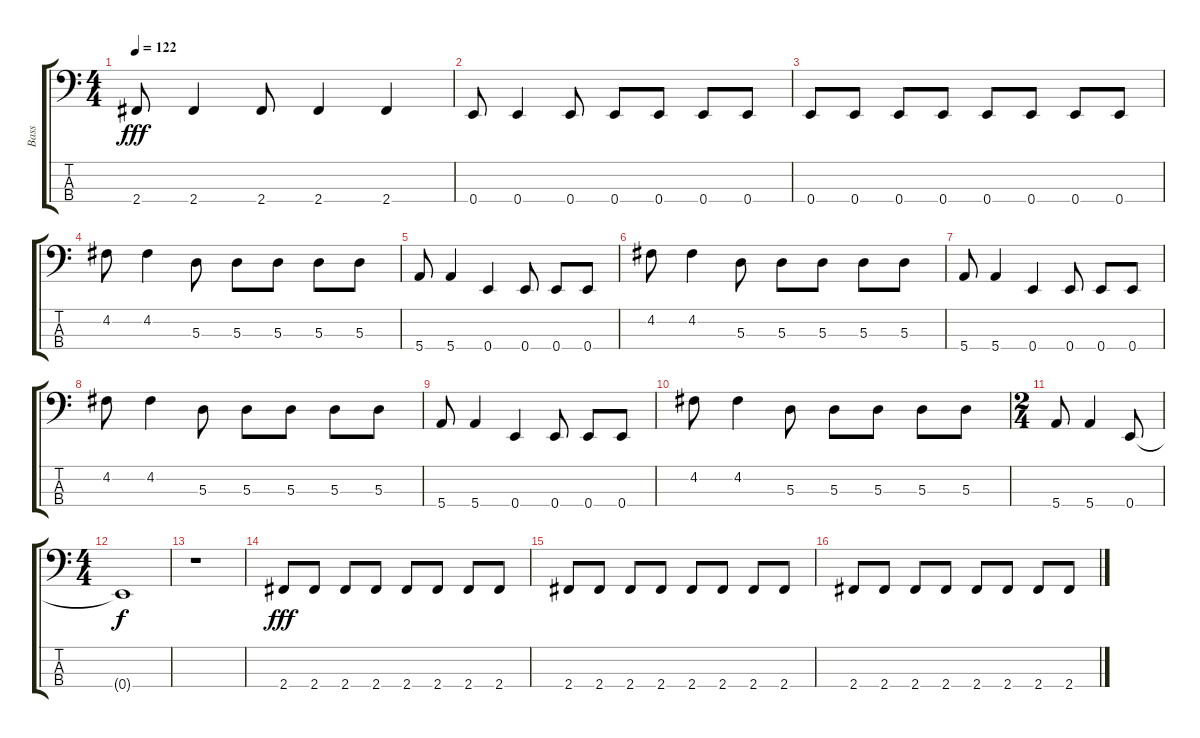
\track ("Bass" "Bass") {instrument synthbass2}
\staff {score tabs}
\tuning (G2 D2 A1 E1) {hide}
\ts (4 4)
\tempo 122
\clef f4
\ks c
2.4.8{dy fff} 2.4.4 2.4.8 2.4.4 2.4.4 |
0.4.8 0.4.4 0.4.8 0.4.8 0.4.8 0.4.8 0.4.8 |
0.4.8 0.4.8 0.4.8 0.4.8 0.4.8 0.4.8 0.4.8 0.4.8 |
4.2.8 4.2.4 5.3.8 5.3.8 5.3.8 5.3.8 5.3.8 |
5.4.8 5.4.4 0.4.4 0.4.8 0.4.8 0.4.8 |
4.2.8 4.2.4 5.3.8 5.3.8 5.3.8 5.3.8 5.3.8 |
5.4.8 5.4.4 0.4.4 0.4.8 0.4.8 0.4.8 |
4.2.8 4.2.4 5.3.8 5.3.8 5.3.8 5.3.8 5.3.8 |
5.4.8 5.4.4 0.4.4 0.4.8 0.4.8 0.4.8 |
4.2.8 4.2.4 5.3.8 5.3.8 5.3.8 5.3.8 5.3.8 |
\ts (2 4)
5.4.8 5.4.4 0.4.8 |
\ts (4 4)
0.4{t}.1{dy f} |
r.1 |
2.4.8{dy fff} 2.4.8 2.4.8 2.4.8 2.4.8 2.4.8 2.4.8 2.4.8 |
2.4.8 2.4.8 2.4.8 2.4.8 2.4.8 2.4.8 2.4.8 2.4.8 |
2.4.8 2.4.8 2.4.8 2.4.8 2.4.8 2.4.8 2.4.8 2.4.8
